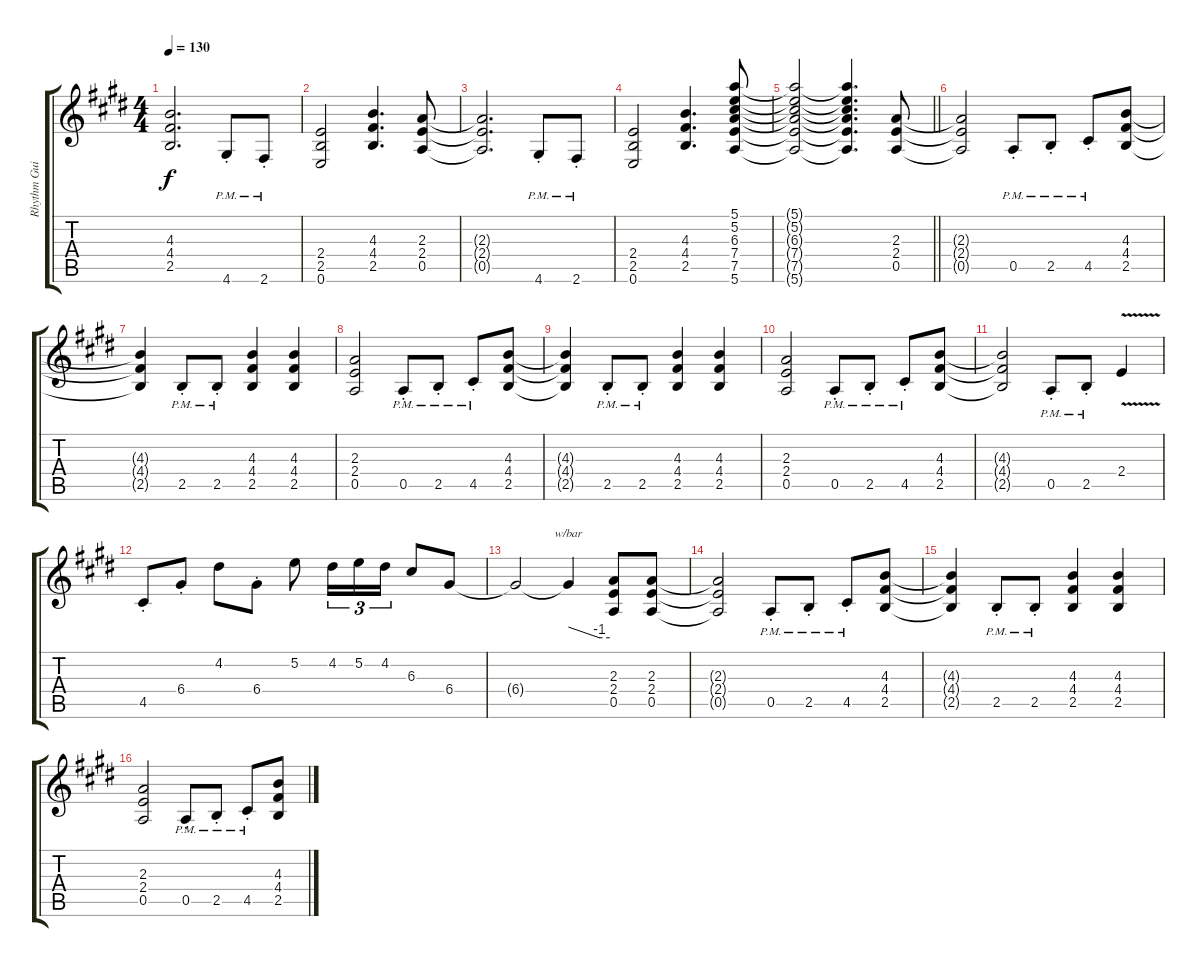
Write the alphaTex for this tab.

\track ("Rhythm Guitar - Richie Sambora" "Rhythm Gui") {instrument distortionguitar}
\staff {score tabs}
\tuning (E4 B3 G3 D3 A2 E2) {hide}
\ts (4 4)
\tempo 130
\clef g2
\ks c#minor
(4.3 4.4 2.5).2{d dy f} 4.6{pm st}.8 2.6{pm st}.8 |
\ks e
(2.4 2.5 0.6).2 (4.3 4.4 2.5).4{d} (2.3 2.4 0.5).8 |
\ks c#minor
(2.3{t} 2.4{t} 0.5{t}).2{d} 4.6{pm st}.8 2.6{pm st}.8 |
(2.4 2.5 0.6).2 (4.3 4.4 2.5).4{d} (5.1 5.2 6.3 7.4 7.5 5.6).8 |
\barLineRight lightlight
(5.1{t} 5.2{t} 6.3{t} 7.4{t} 7.5{t} 5.6{t}).2 (5.1{t} 5.2{t} 6.3{t} 7.4{t} 7.5{t} 5.6{t}).4{d} (2.3 2.4 0.5).8 |
\ks e
(2.3{t} 2.4{t} 0.5{t}).2 0.5{pm st}.8 2.5{pm st}.8 4.5{pm st}.8 (4.3 4.4 2.5).8 |
\ks c#minor
(4.3{t} 4.4{t} 2.5{t}).4 2.5{pm st}.8 2.5{pm st}.8 (4.3 4.4 2.5).4 (4.3 4.4 2.5).4 |
(2.3 2.4 0.5).2 0.5{pm st}.8 2.5{pm st}.8 4.5{pm st}.8 (4.3 4.4 2.5).8 |
(4.3{t} 4.4{t} 2.5{t}).4 2.5{pm st}.8 2.5{pm st}.8 (4.3 4.4 2.5).4 (4.3 4.4 2.5).4 |
\ks e
(2.3 2.4 0.5).2 0.5{pm st}.8 2.5{pm st}.8 4.5{pm st}.8 (4.3 4.4 2.5).8 |
\ks c#minor
(4.3{t} 4.4{t} 2.5{t}).2 0.5{pm st}.8 2.5{pm st}.8 2.4{v}.4 |
4.5{st}.8 6.4{st}.8 4.2.8 6.4{st}.8 5.2.8 4.2.16{tu (3 2)} 5.2.16{tu (3 2)} 4.2.16{tu (3 2)} 6.3.8 6.4.8 |
6.4{t}.2 6.4{t}.4{tbe (custom default 0 0 45 -4 60 -4)} (2.3 2.4 0.5).8 (2.3 2.4 0.5).8 |
\ks e
(2.3{t} 2.4{t} 0.5{t}).2 0.5{pm st}.8 2.5{pm st}.8 4.5{pm st}.8 (4.3 4.4 2.5).8 |
\ks c#minor
(4.3{t} 4.4{t} 2.5{t}).4 2.5{pm st}.8 2.5{pm st}.8 (4.3 4.4 2.5).4 (4.3 4.4 2.5).4 |
(2.3 2.4 0.5).2 0.5{pm st}.8 2.5{pm st}.8 4.5{pm st}.8 (4.3 4.4 2.5).8
